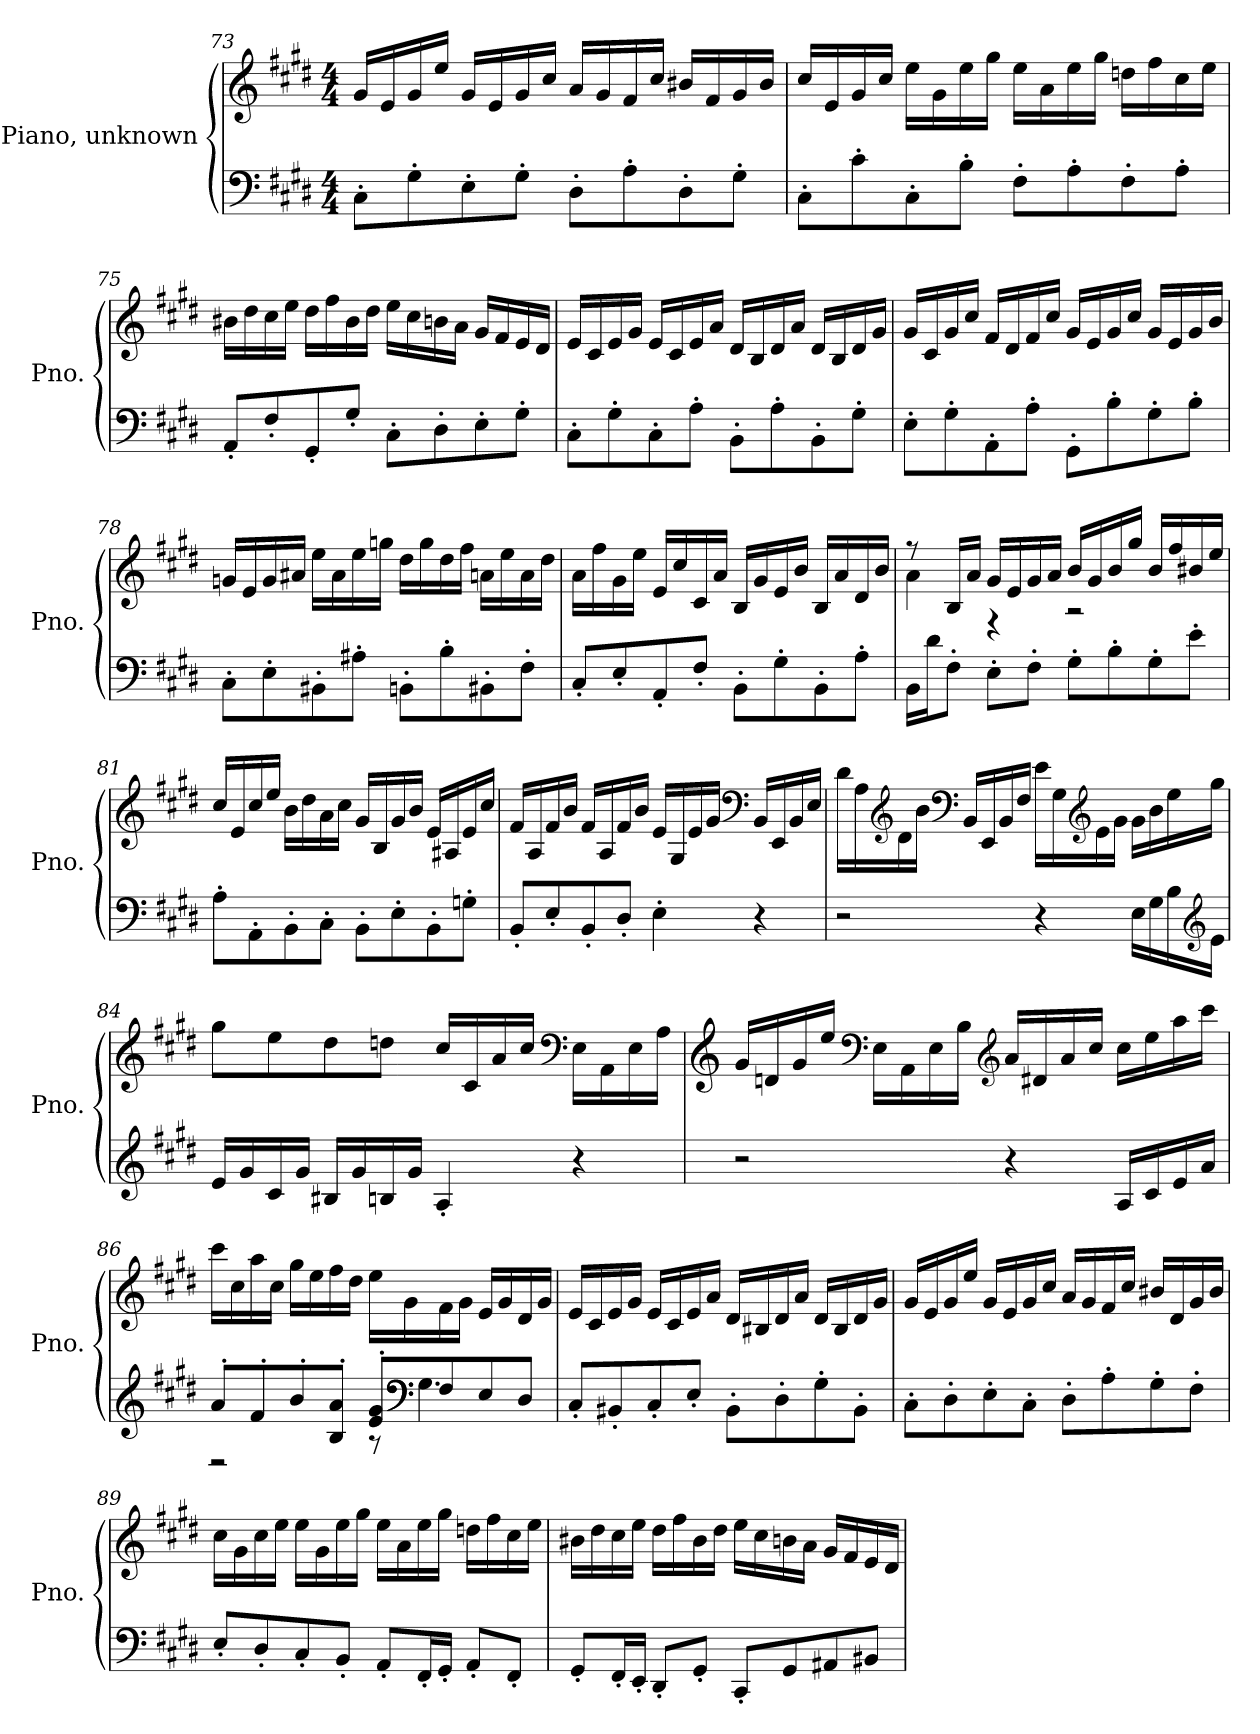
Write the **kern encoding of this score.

**kern	**kern
*part1	*part1
*staff2	*staff1
*I"Piano, unknown	*
*I'Pno.	*
*clefF4	*clefG2
*k[f#c#g#d#]	*k[f#c#g#d#]
*M4/4	*M4/4
=73	=73
8C#'\L	16g#/LL
.	16e/
8G#'\	16g#/
.	16ee/JJ
8E'\	16g#/LL
.	16e/
8G#'\J	16g#/
.	16cc#/JJ
8D#'\L	16a/LL
.	16g#/
8A'\	16f#/
.	16cc#/JJ
8D#'\	16b#X/LL
.	16f#/
8G#'\J	16g#/
.	16b#/JJ
!!LO:LB:g=z
=74	=74
8C#'\L	16cc#/LL
.	16e/
8c#'\	16g#/
.	16cc#/JJ
8C#'\	16ee\LL
.	16g#\
8B'\J	16ee\
.	16gg#\JJ
8F#'\L	16ee\LL
.	16a\
8A'\	16ee\
.	16gg#\JJ
8F#'\	16ddn\LL
.	16ff#\
8A'\J	16cc#\
.	16ee\JJ
=75	=75
8AA'/L	16b#X\LL
.	16dd#\
8F#'/	16cc#\
.	16ee\JJ
8GG#'/	16dd#\LL
.	16ff#\
8G#'/J	16b#\
.	16dd#\JJ
8C#'\L	16ee\LL
.	16cc#\
8D#'\	16bn\
.	16a\JJ
8E'\	16g#/LL
.	16f#/
8G#'\J	16e/
.	16d#/JJ
!!LO:LB:g=z
=76	=76
8C#'\L	16e/LL
.	16c#/
8G#'\	16e/
.	16g#/JJ
8C#'\	16e/LL
.	16c#/
8A'\J	16e/
.	16a/JJ
8BB'\L	16d#/LL
.	16B/
8A'\	16d#/
.	16a/JJ
8BB'\	16d#/LL
.	16B/
8G#'\J	16d#/
.	16g#/JJ
=77	=77
8E'\L	16g#/LL
.	16c#/
8G#'\	16g#/
.	16cc#/JJ
8AA'\	16f#/LL
.	16d#/
8A'\J	16f#/
.	16cc#/JJ
8GG#'\L	16g#/LL
.	16e/
8B'\	16g#/
.	16cc#/JJ
8G#'\	16g#/LL
.	16e/
8B'\J	16g#/
.	16b/JJ
!!LO:LB:g=z
=78	=78
8C#'\L	16gn/LL
.	16e/
8E'\	16g/
.	16a#X/JJ
8BB#X'\	16ee\LL
.	16a#\
8A#X'\J	16ee\
.	16ggn\JJ
8BBn'\L	16dd#\LL
.	16gg\
8B'\	16dd#\
.	16ff#\JJ
8BB#X'\	16an\LL
.	16ee\
8F#'\J	16a\
.	16dd#\JJ
=79	=79
8C#'/L	16a\LL
.	16ff#\
8E'/	16g#\
.	16ee\JJ
8AA'/	16e/LL
.	16cc#/
8F#'/J	16c#/
.	16a/JJ
8BB'\L	16B/LL
.	16g#/
8G#'\	16e/
.	16b/JJ
8BB'\	16B/LL
.	16a/
8A'\J	16d#/
.	16b/JJ
!!LO:LB:g=z
=80	=80
*	*^
16BB\LL	8r	4a\
16d#\J	.	.
8F#'\J	16B/LL	.
.	16a/JJ	.
8E'\L	16g#/LL	4r
.	16e/	.
8F#'\J	16g#/	.
.	16a/JJ	.
8G#'\L	16b/LL	2r
.	16g#/	.
8B'\	16b/	.
.	16gg#/JJ	.
8G#'\	16b/LL	.
.	16ff#/	.
8e'\J	16b#X/	.
.	16ee/JJ	.
*	*v	*v
=81	=81
8A'\L	16cc#/LL
.	16e/
8AA'\	16cc#/
.	16ee/JJ
8BB'\	16b\LL
.	16dd#\
8C#'\J	16a\
.	16cc#\JJ
8BB'\L	16g#/LL
.	16B/
8E'\	16g#/
.	16b/JJ
8BB'\	16e/LL
.	16A#X/
8Gn'\J	16e/
.	16cc#/JJ
!!LO:LB:g=z
=82	=82
8BB'/L	16f#/LL
.	16A/
8E'/	16f#/
.	16b/JJ
8BB'/	16f#/LL
.	16A/
8D#'/J	16f#/
.	16b/JJ
4E'\	16e/LL
.	16G#/
.	16e/
.	16g#/JJ
*	*clefF4
4r	16BB/LL
.	16EE/
.	16BB/
.	16E/JJ
=83	=83
2r	16d#\LL
.	16A\
*	*clefG2
.	16d#\
.	16b\JJ
*	*clefF4
.	16BB/LL
.	16EE/
.	16BB/
.	16F#/JJ
4r	16e\LL
.	16G#\
*	*clefG2
.	16e\
.	16g#\JJ
16E\LL	16g#\LL
16G#\	16b\
16B\	16ee\
*clefG2	*
16e\JJ	16gg#\JJ
!!LO:PB:g=z
=84	=84
16e/LL	8gg#\L
16g#/	.
16c#/	8ee\
16g#/JJ	.
16B#X/LL	8dd#\
16g#/	.
16Bn/	8ddn\J
16g#/JJ	.
4A'/	16cc#/LL
.	16c#/
.	16a/
.	16cc#/JJ
*	*clefF4
4r	16E\LL
.	16AA\
.	16E\
.	16A\JJ
=85	=85
*	*clefG2
2r	16g#/LL
.	16dn/
.	16g#/
.	16ee/JJ
*	*clefF4
.	16E\LL
.	16AA\
.	16E\
.	16B\JJ
*	*clefG2
4r	16a/LL
.	16d#X/
.	16a/
.	16cc#/JJ
16A/LL	16cc#\LL
16c#/	16ee\
16e/	16aa\
16a/JJ	16ccc#\JJ
!!LO:LB:g=z
=86	=86
*^	*
8a'/L	2r	16ccc#\LL
.	.	16cc#\
8f#'/	.	16aa\
.	.	16cc#\JJ
8b'/	.	16gg#\LL
.	.	16ee\
8B/' 8a/'J	.	16ff#\
.	.	16dd#\JJ
8e/' 8g#/'L	8r	16ee\LL
.	.	16g#\
*clefF4	*	*
8F#/	4.G#\	16f#\
.	.	16g#\JJ
8E/	.	16e/LL
.	.	16g#/
8D#/J	.	16d#/
.	.	16g#/JJ
*v	*v	*
=87	=87
8C#'/L	16e/LL
.	16c#/
8BB#X'/	16e/
.	16g#/JJ
8C#'/	16e/LL
.	16c#/
8E'/J	16e/
.	16a/JJ
8BB#'\L	16d#/LL
.	16B#X/
8D#'\	16d#/
.	16a/JJ
8G#'\	16d#/LL
.	16B#/
8BB#'\J	16d#/
.	16g#/JJ
!!LO:LB:g=z
=88	=88
8C#'\L	16g#/LL
.	16e/
8D#'\	16g#/
.	16ee/JJ
8E'\	16g#/LL
.	16e/
8C#'\J	16g#/
.	16cc#/JJ
8D#'\L	16a/LL
.	16g#/
8A'\	16f#/
.	16cc#/JJ
8G#'\	16b#X/LL
.	16d#/
8F#'\J	16g#/
.	16b#/JJ
=89	=89
8E'/L	16cc#\LL
.	16g#\
8D#'/	16cc#\
.	16ee\JJ
8C#'/	16ee\LL
.	16g#\
8BB'/J	16ee\
.	16gg#\JJ
8AA'/L	16ee\LL
.	16a\
16FF#'/L	16ee\
16GG#'/JJ	16gg#\JJ
8AA'/L	16ddn\LL
.	16ff#\
8FF#'/J	16cc#\
.	16ee\JJ
!!LO:LB:g=z
=90	=90
8GG#'/L	16b#X\LL
.	16dd#\
16FF#'/L	16cc#\
16EE'/JJ	16ee\JJ
8DD#'/L	16dd#\LL
.	16ff#\
8GG#'/J	16b#\
.	16dd#\JJ
8CC#'/L	16ee\LL
.	16cc#\
8GG#/	16bn\
.	16a\JJ
8AA#X/	16g#/LL
.	16f#/
8BB#X/J	16e/
.	16d#/JJ
=	=
*-	*-
